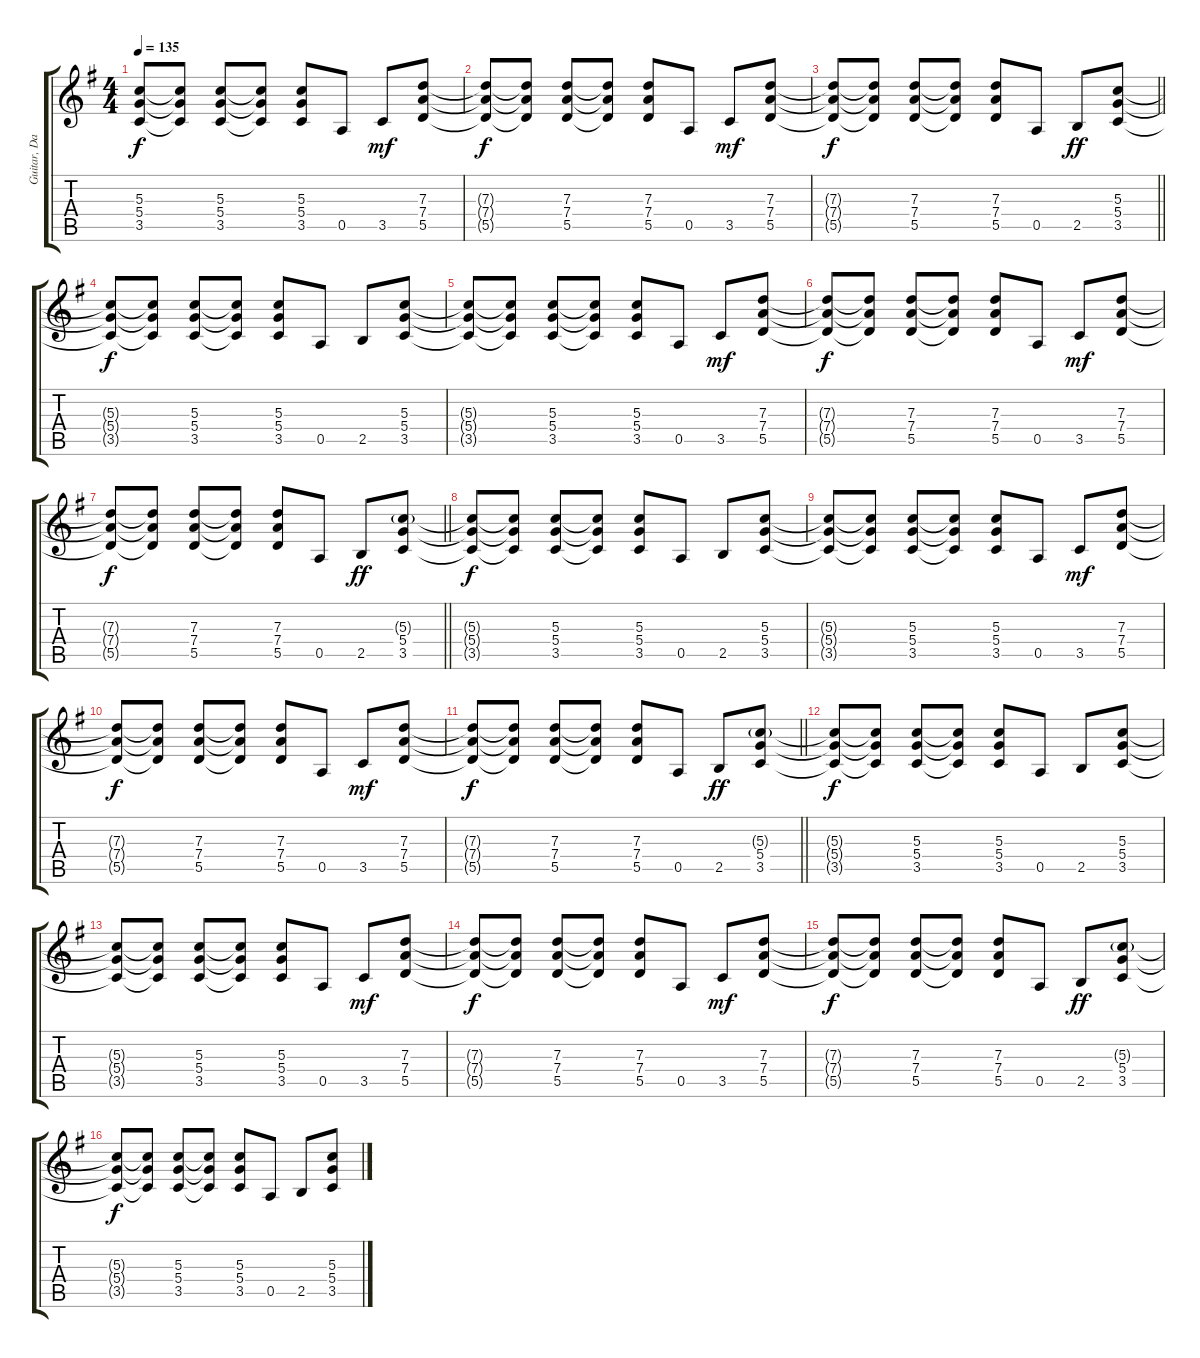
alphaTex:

\track ("Guitar, Dan" "Guitar, Da") {instrument distortionguitar}
\staff {score tabs}
\tuning (E4 B3 G3 D3 A2 E2) {hide}
\ts (4 4)
\tempo 135
\clef g2
\ks g
(5.3{t} 5.4{t} 3.5{t}).8{dy f} (5.3{t} 5.4{t} 3.5{t}).8 (5.3 5.4 3.5).8 (5.3{t} 5.4{t} 3.5{t}).8 (5.3 5.4 3.5).8 0.5.8 3.5.8{dy mf} (7.3 7.4 5.5).8 |
(7.3{t} 7.4{t} 5.5{t}).8{dy f} (7.3{t} 7.4{t} 5.5{t}).8 (7.3 7.4 5.5).8 (7.3{t} 7.4{t} 5.5{t}).8 (7.3 7.4 5.5).8 0.5.8 3.5.8{dy mf} (7.3 7.4 5.5).8 |
\barLineRight lightlight
(7.3{t} 7.4{t} 5.5{t}).8{dy f} (7.3{t} 7.4{t} 5.5{t}).8 (7.3 7.4 5.5).8 (7.3{t} 7.4{t} 5.5{t}).8 (7.3 7.4 5.5).8 0.5.8 2.5.8{dy ff} (5.3 5.4 3.5).8 |
(5.3{t} 5.4{t} 3.5{t}).8{dy f} (5.3{t} 5.4{t} 3.5{t}).8 (5.3 5.4 3.5).8 (5.3{t} 5.4{t} 3.5{t}).8 (5.3 5.4 3.5).8 0.5.8 2.5.8 (5.3 5.4 3.5).8 |
(5.3{t} 5.4{t} 3.5{t}).8 (5.3{t} 5.4{t} 3.5{t}).8 (5.3 5.4 3.5).8 (5.3{t} 5.4{t} 3.5{t}).8 (5.3 5.4 3.5).8 0.5.8 3.5.8{dy mf} (7.3 7.4 5.5).8 |
(7.3{t} 7.4{t} 5.5{t}).8{dy f} (7.3{t} 7.4{t} 5.5{t}).8 (7.3 7.4 5.5).8 (7.3{t} 7.4{t} 5.5{t}).8 (7.3 7.4 5.5).8 0.5.8 3.5.8{dy mf} (7.3 7.4 5.5).8 |
\barLineRight lightlight
(7.3{t} 7.4{t} 5.5{t}).8{dy f} (7.3{t} 7.4{t} 5.5{t}).8 (7.3 7.4 5.5).8 (7.3{t} 7.4{t} 5.5{t}).8 (7.3 7.4 5.5).8 0.5.8 2.5.8{dy ff} (5.3{g} 5.4 3.5).8 |
(5.3{t} 5.4{t} 3.5{t}).8{dy f} (5.3{t} 5.4{t} 3.5{t}).8 (5.3 5.4 3.5).8 (5.3{t} 5.4{t} 3.5{t}).8 (5.3 5.4 3.5).8 0.5.8 2.5.8 (5.3 5.4 3.5).8 |
(5.3{t} 5.4{t} 3.5{t}).8 (5.3{t} 5.4{t} 3.5{t}).8 (5.3 5.4 3.5).8 (5.3{t} 5.4{t} 3.5{t}).8 (5.3 5.4 3.5).8 0.5.8 3.5.8{dy mf} (7.3 7.4 5.5).8 |
(7.3{t} 7.4{t} 5.5{t}).8{dy f} (7.3{t} 7.4{t} 5.5{t}).8 (7.3 7.4 5.5).8 (7.3{t} 7.4{t} 5.5{t}).8 (7.3 7.4 5.5).8 0.5.8 3.5.8{dy mf} (7.3 7.4 5.5).8 |
\barLineRight lightlight
(7.3{t} 7.4{t} 5.5{t}).8{dy f} (7.3{t} 7.4{t} 5.5{t}).8 (7.3 7.4 5.5).8 (7.3{t} 7.4{t} 5.5{t}).8 (7.3 7.4 5.5).8 0.5.8 2.5.8{dy ff} (5.3{g} 5.4 3.5).8 |
(5.3{t} 5.4{t} 3.5{t}).8{dy f} (5.3{t} 5.4{t} 3.5{t}).8 (5.3 5.4 3.5).8 (5.3{t} 5.4{t} 3.5{t}).8 (5.3 5.4 3.5).8 0.5.8 2.5.8 (5.3 5.4 3.5).8 |
(5.3{t} 5.4{t} 3.5{t}).8 (5.3{t} 5.4{t} 3.5{t}).8 (5.3 5.4 3.5).8 (5.3{t} 5.4{t} 3.5{t}).8 (5.3 5.4 3.5).8 0.5.8 3.5.8{dy mf} (7.3 7.4 5.5).8 |
(7.3{t} 7.4{t} 5.5{t}).8{dy f} (7.3{t} 7.4{t} 5.5{t}).8 (7.3 7.4 5.5).8 (7.3{t} 7.4{t} 5.5{t}).8 (7.3 7.4 5.5).8 0.5.8 3.5.8{dy mf} (7.3 7.4 5.5).8 |
(7.3{t} 7.4{t} 5.5{t}).8{dy f} (7.3{t} 7.4{t} 5.5{t}).8 (7.3 7.4 5.5).8 (7.3{t} 7.4{t} 5.5{t}).8 (7.3 7.4 5.5).8 0.5.8 2.5.8{dy ff} (5.3{g} 5.4 3.5).8 |
(5.3{t} 5.4{t} 3.5{t}).8{dy f} (5.3{t} 5.4{t} 3.5{t}).8 (5.3 5.4 3.5).8 (5.3{t} 5.4{t} 3.5{t}).8 (5.3 5.4 3.5).8 0.5.8 2.5.8 (5.3 5.4 3.5).8
